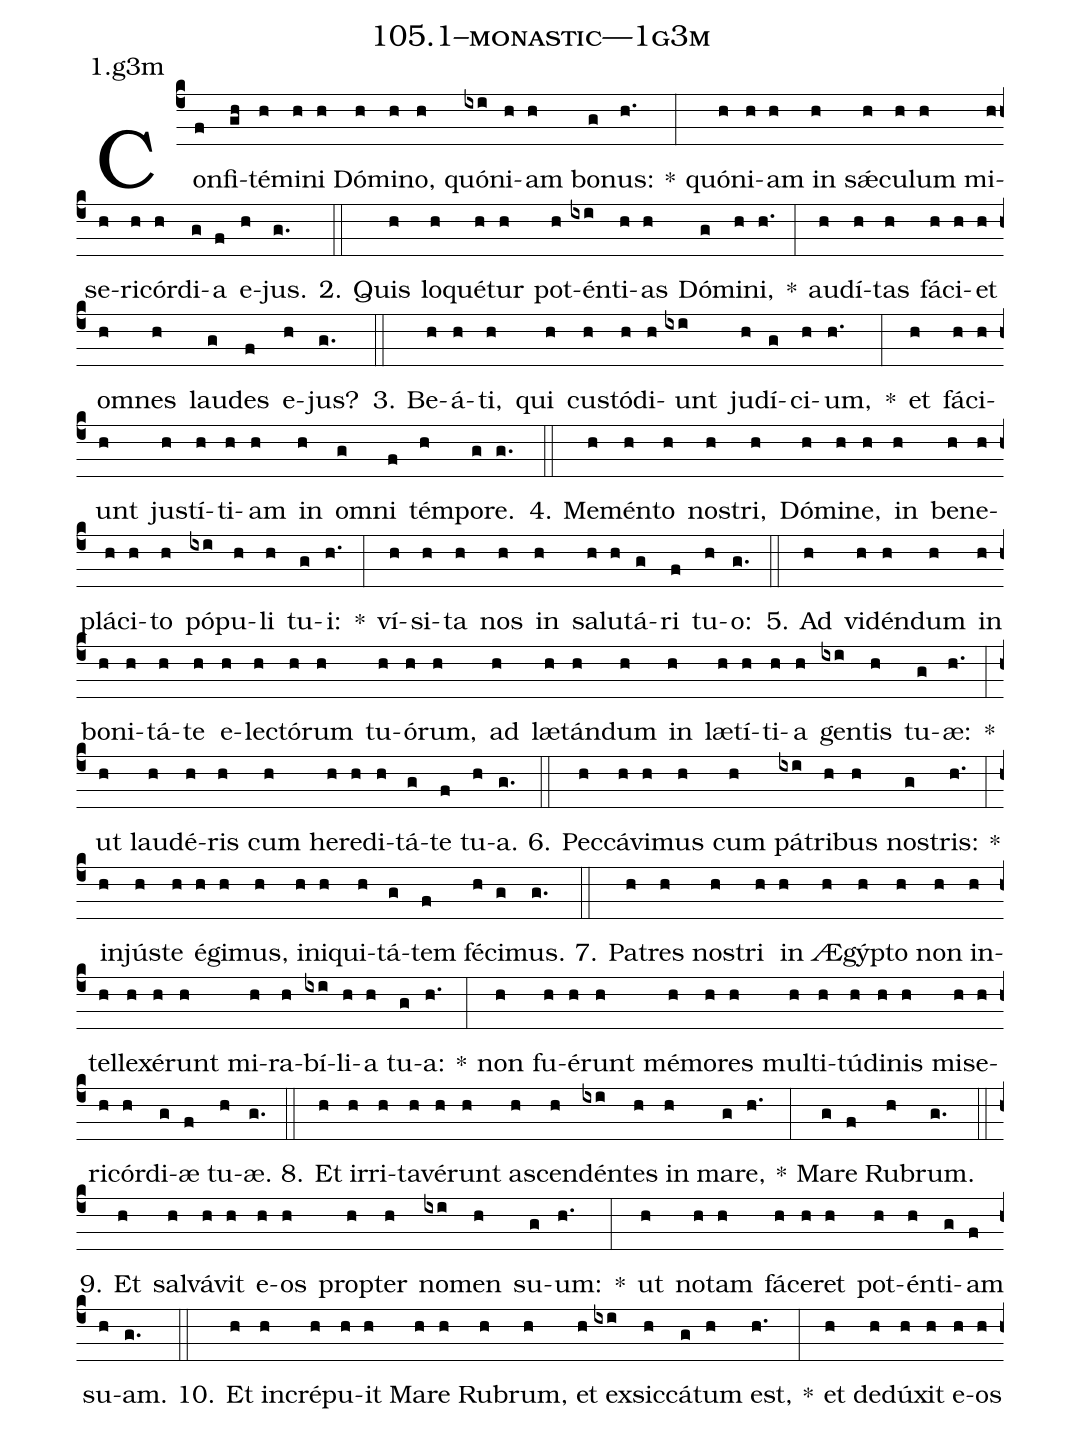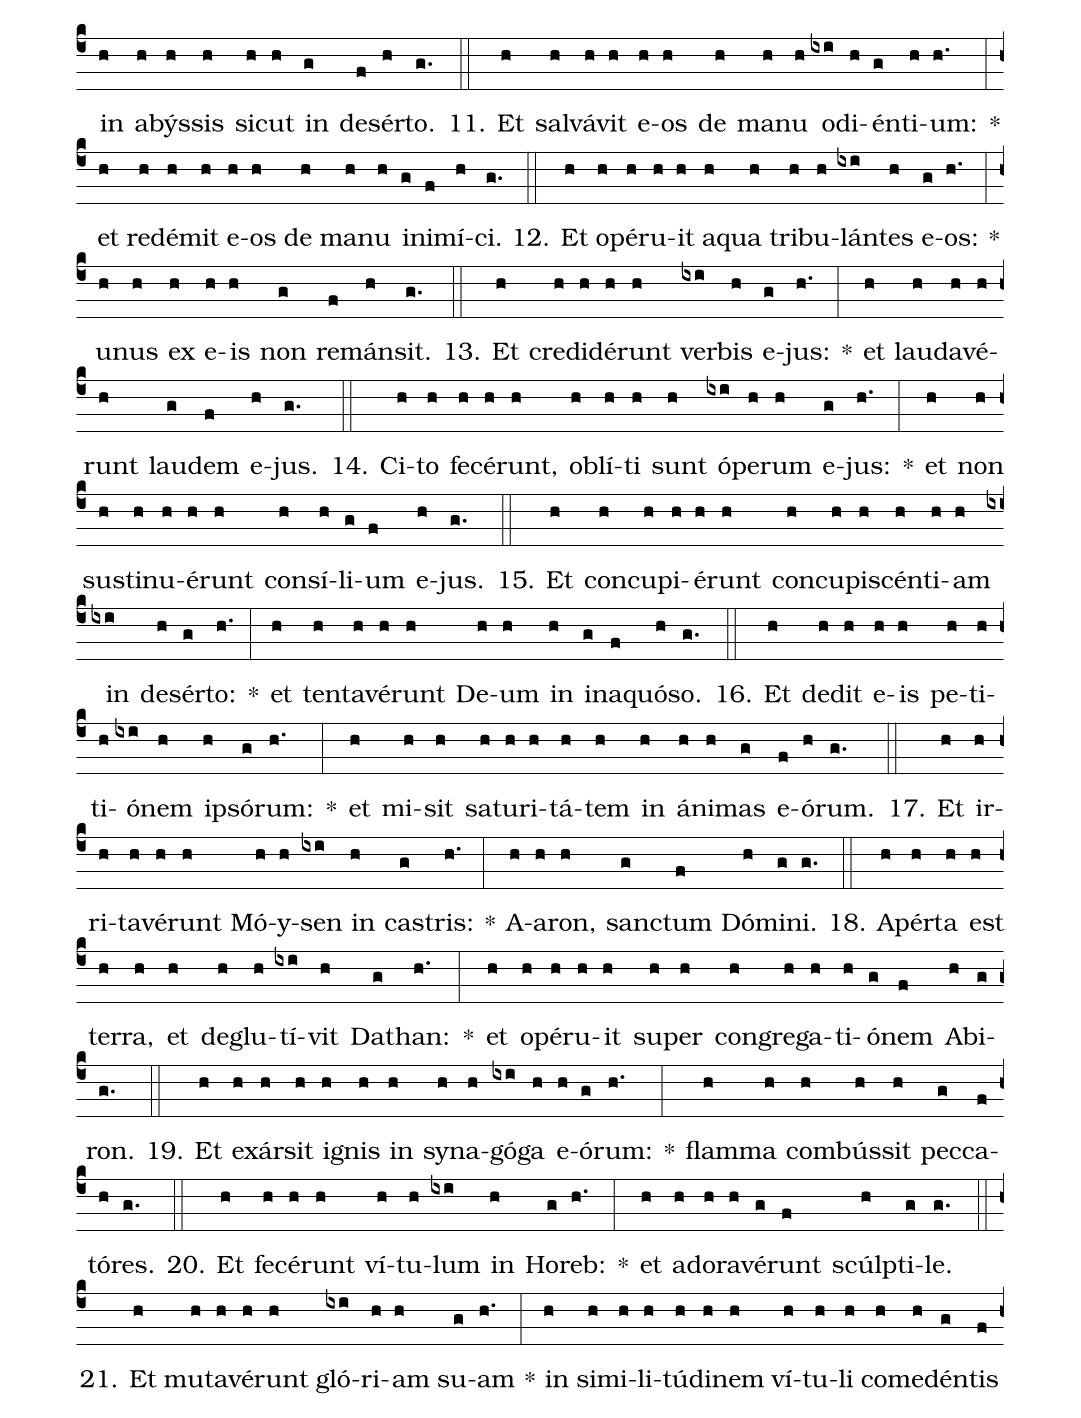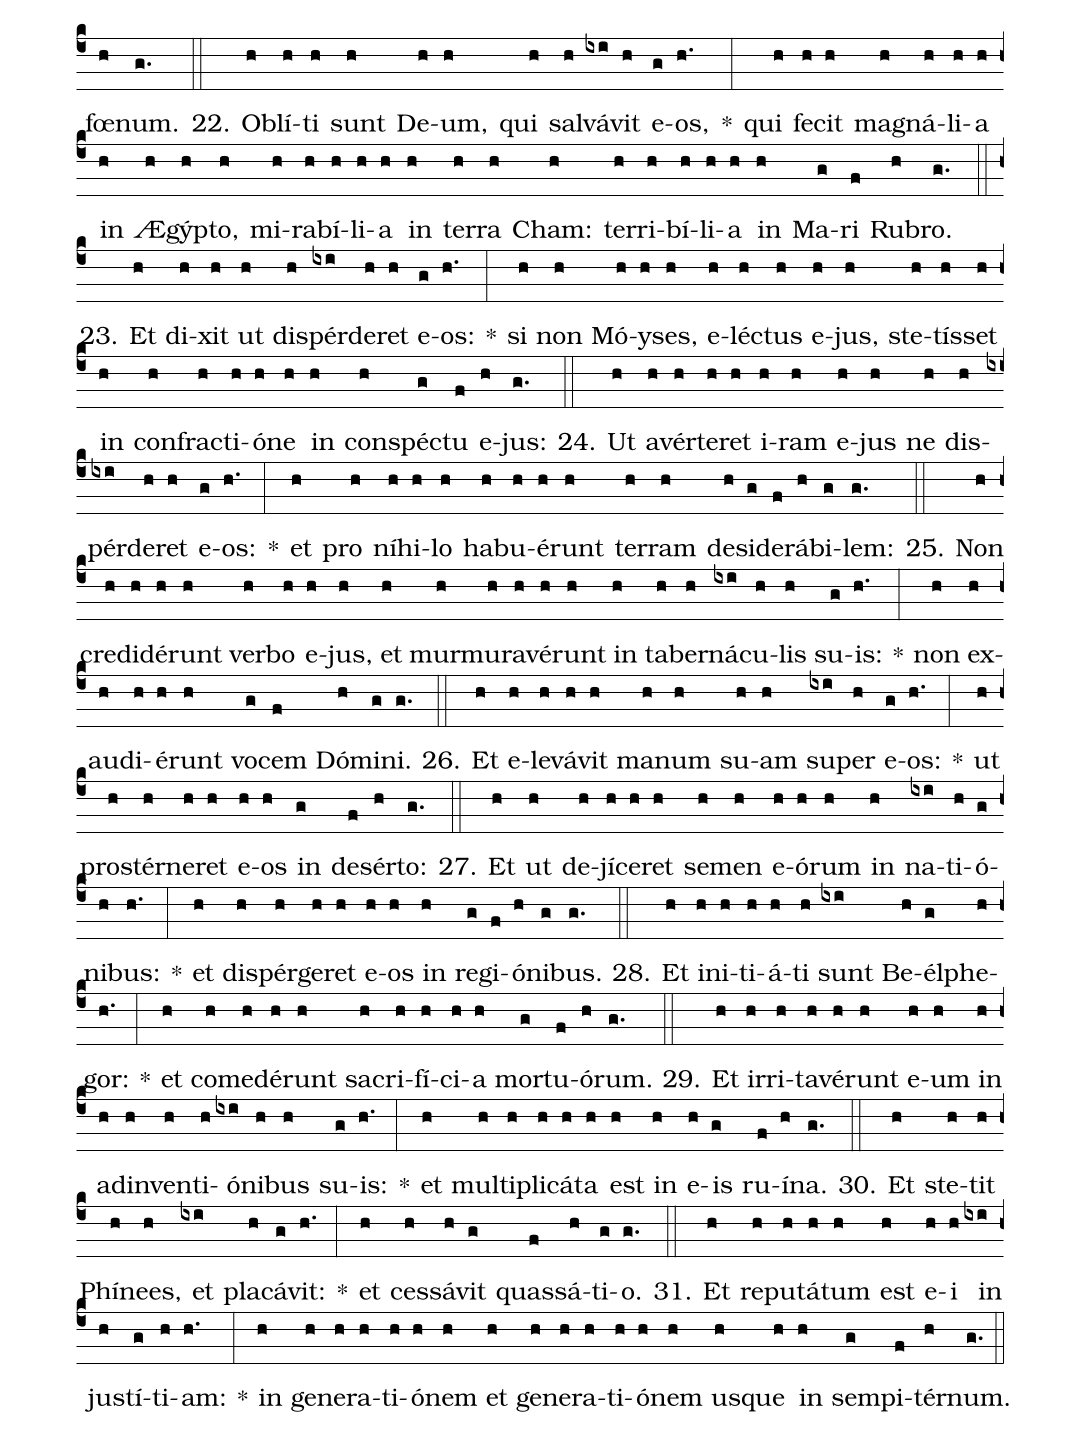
name: 105.1--monastic---1g3m;
annotation: 1.g3m;
%%
(c4)Con(f)fi(gh)té(h)mi(h)ni(h) Dó(h)mi(h)no,(h) quón(ixi)i(h)am(h) bo(g)nus:(h.) *(:) quón(h)i(h)am(h) in(h) sǽ(h)cu(h)lum(h) mi(h)se(h)ri(h)cór(h)di(g)a(f) e(h)jus.(g.) (::)
2. Quis(h) lo(h)qué(h)tur(h) pot(h)én(ixi)ti(h)as(h) Dó(g)mi(h)ni,(h.) *(:) au(h)dí(h)tas(h) fá(h)ci(h)et(h) om(h)nes(h) lau(g)des(f) e(h)jus?(g.) (::)
3. Be(h)á(h)ti,(h) qui(h) cus(h)tó(h)di(h)unt(ixi) ju(h)dí(g)ci(h)um,(h.) *(:) et(h) fá(h)ci(h)unt(h) jus(h)tí(h)ti(h)am(h) in(h) om(g)ni(f) tém(h)po(g)re.(g.) (::)
4. Me(h)mén(h)to(h) nos(h)tri,(h) Dó(h)mi(h)ne,(h) in(h) be(h)ne(h)plá(h)ci(h)to(h) pó(ixi)pu(h)li(h) tu(g)i:(h.) *(:) ví(h)si(h)ta(h) nos(h) in(h) sa(h)lu(h)tá(g)ri(f) tu(h)o:(g.) (::)
5. Ad(h) vi(h)dén(h)dum(h) in(h) bo(h)ni(h)tá(h)te(h) e(h)lec(h)tó(h)rum(h) tu(h)ó(h)rum,(h) ad(h) læ(h)tán(h)dum(h) in(h) læ(h)tí(h)ti(h)a(h) gen(ixi)tis(h) tu(g)æ:(h.) *(:) ut(h) lau(h)dé(h)ris(h) cum(h) he(h)re(h)di(h)tá(g)te(f) tu(h)a.(g.) (::)
6. Pec(h)cá(h)vi(h)mus(h) cum(h) pá(ixi)tri(h)bus(h) nos(g)tris:(h.) *(:) in(h)jús(h)te(h) é(h)gi(h)mus,(h) in(h)i(h)qui(h)tá(g)tem(f) fé(h)ci(g)mus.(g.) (::)
7. Pa(h)tres(h) nos(h)tri(h) in(h) Æ(h)gýp(h)to(h) non(h) in(h)tel(h)le(h)xé(h)runt(h) mi(h)ra(h)bí(ixi)li(h)a(h) tu(g)a:(h.) *(:) non(h) fu(h)é(h)runt(h) mé(h)mo(h)res(h) mul(h)ti(h)tú(h)di(h)nis(h) mi(h)se(h)ri(h)cór(h)di(g)æ(f) tu(h)æ.(g.) (::)
8. Et(h) ir(h)ri(h)ta(h)vé(h)runt(h) a(h)scen(h)dén(ixi)tes(h) in(h) ma(g)re,(h.) *(:) Ma(g)re(f) Ru(h)brum.(g.) (::)
9. Et(h) sal(h)vá(h)vit(h) e(h)os(h) prop(h)ter(h) no(ixi)men(h) su(g)um:(h.) *(:) ut(h) no(h)tam(h) fá(h)ce(h)ret(h) pot(h)én(h)ti(g)am(f) su(h)am.(g.) (::)
10. Et(h) in(h)cré(h)pu(h)it(h) Ma(h)re(h) Ru(h)brum,(h) et(h) ex(ixi)sic(h)cá(g)tum(h) est,(h.) *(:) et(h) de(h)dú(h)xit(h) e(h)os(h) in(h) a(h)býs(h)sis(h) sic(h)ut(h) in(g) de(f)sér(h)to.(g.) (::)
11. Et(h) sal(h)vá(h)vit(h) e(h)os(h) de(h) ma(h)nu(h) o(ixi)di(h)én(g)ti(h)um:(h.) *(:) et(h) red(h)é(h)mit(h) e(h)os(h) de(h) ma(h)nu(h) in(g)i(f)mí(h)ci.(g.) (::)
12. Et(h) o(h)pé(h)ru(h)it(h) a(h)qua(h) tri(h)bu(h)lán(ixi)tes(h) e(g)os:(h.) *(:) u(h)nus(h) ex(h) e(h)is(h) non(g) re(f)mán(h)sit.(g.) (::)
13. Et(h) cre(h)di(h)dé(h)runt(h) ver(ixi)bis(h) e(g)jus:(h.) *(:) et(h) lau(h)da(h)vé(h)runt(h) lau(g)dem(f) e(h)jus.(g.) (::)
14. Ci(h)to(h) fe(h)cé(h)runt,(h) ob(h)lí(h)ti(h) sunt(h) ó(ixi)pe(h)rum(h) e(g)jus:(h.) *(:) et(h) non(h) sus(h)ti(h)nu(h)é(h)runt(h) con(h)sí(h)li(g)um(f) e(h)jus.(g.) (::)
15. Et(h) con(h)cu(h)pi(h)é(h)runt(h) con(h)cu(h)pi(h)scén(h)ti(h)am(h) in(ixi) de(h)sér(g)to:(h.) *(:) et(h) ten(h)ta(h)vé(h)runt(h) De(h)um(h) in(h) in(g)a(f)quó(h)so.(g.) (::)
16. Et(h) de(h)dit(h) e(h)is(h) pe(h)ti(h)ti(h)ó(ixi)nem(h) ip(h)só(g)rum:(h.) *(:) et(h) mi(h)sit(h) sa(h)tu(h)ri(h)tá(h)tem(h) in(h) á(h)ni(h)mas(g) e(f)ó(h)rum.(g.) (::)
17. Et(h) ir(h)ri(h)ta(h)vé(h)runt(h) Mó(h)y(h)sen(ixi) in(h) cas(g)tris:(h.) *(:) A(h)a(h)ron,(h) sanc(g)tum(f) Dó(h)mi(g)ni.(g.) (::)
18. A(h)pér(h)ta(h) est(h) ter(h)ra,(h) et(h) de(h)glu(h)tí(ixi)vit(h) Da(g)than:(h.) *(:) et(h) o(h)pé(h)ru(h)it(h) su(h)per(h) con(h)gre(h)ga(h)ti(h)ó(g)nem(f) Ab(h)i(g)ron.(g.) (::)
19. Et(h) ex(h)ár(h)sit(h) i(h)gnis(h) in(h) sy(h)na(h)gó(ixi)ga(h) e(h)ó(g)rum:(h.) *(:) flam(h)ma(h) com(h)bús(h)sit(h) pec(g)ca(f)tó(h)res.(g.) (::)
20. Et(h) fe(h)cé(h)runt(h) ví(h)tu(h)lum(ixi) in(h) Ho(g)reb:(h.) *(:) et(h) ad(h)o(h)ra(h)vé(g)runt(f) scúlp(h)ti(g)le.(g.) (::)
21. Et(h) mu(h)ta(h)vé(h)runt(h) gló(ixi)ri(h)am(h) su(g)am(h.) *(:) in(h) si(h)mi(h)li(h)tú(h)di(h)nem(h) ví(h)tu(h)li(h) com(h)e(h)dén(g)tis(f) fœ(h)num.(g.) (::)
22. Ob(h)lí(h)ti(h) sunt(h) De(h)um,(h) qui(h) sal(h)vá(ixi)vit(h) e(g)os,(h.) *(:) qui(h) fe(h)cit(h) ma(h)gná(h)li(h)a(h) in(h) Æ(h)gýp(h)to,(h) mi(h)ra(h)bí(h)li(h)a(h) in(h) ter(h)ra(h) Cham:(h) ter(h)ri(h)bí(h)li(h)a(h) in(h) Ma(g)ri(f) Ru(h)bro.(g.) (::)
23. Et(h) di(h)xit(h) ut(h) dis(h)pér(ixi)de(h)ret(h) e(g)os:(h.) *(:) si(h) non(h) Mó(h)y(h)ses,(h) e(h)léc(h)tus(h) e(h)jus,(h) ste(h)tís(h)set(h) in(h) con(h)frac(h)ti(h)ó(h)ne(h) in(h) con(h)spéc(g)tu(f) e(h)jus:(g.) (::)
24. Ut(h) a(h)vér(h)te(h)ret(h) i(h)ram(h) e(h)jus(h) ne(h) dis(h)pér(ixi)de(h)ret(h) e(g)os:(h.) *(:) et(h) pro(h) ní(h)hi(h)lo(h) ha(h)bu(h)é(h)runt(h) ter(h)ram(h) de(h)si(g)de(f)rá(h)bi(g)lem:(g.) (::)
25. Non(h) cre(h)di(h)dé(h)runt(h) ver(h)bo(h) e(h)jus,(h) et(h) mur(h)mu(h)ra(h)vé(h)runt(h) in(h) ta(h)ber(h)ná(ixi)cu(h)lis(h) su(g)is:(h.) *(:) non(h) ex(h)au(h)di(h)é(h)runt(h) vo(g)cem(f) Dó(h)mi(g)ni.(g.) (::)
26. Et(h) e(h)le(h)vá(h)vit(h) ma(h)num(h) su(h)am(h) su(ixi)per(h) e(g)os:(h.) *(:) ut(h) pro(h)stér(h)ne(h)ret(h) e(h)os(h) in(g) de(f)sér(h)to:(g.) (::)
27. Et(h) ut(h) de(h)jí(h)ce(h)ret(h) se(h)men(h) e(h)ó(h)rum(h) in(h) na(ixi)ti(h)ó(g)ni(h)bus:(h.) *(:) et(h) di(h)spér(h)ge(h)ret(h) e(h)os(h) in(h) re(g)gi(f)ó(h)ni(g)bus.(g.) (::)
28. Et(h) in(h)i(h)ti(h)á(h)ti(h) sunt(ixi) Be(h)él(g)phe(h)gor:(h.) *(:) et(h) com(h)e(h)dé(h)runt(h) sa(h)cri(h)fí(h)ci(h)a(h) mor(g)tu(f)ó(h)rum.(g.) (::)
29. Et(h) ir(h)ri(h)ta(h)vé(h)runt(h) e(h)um(h) in(h) ad(h)in(h)ven(h)ti(h)ó(ixi)ni(h)bus(h) su(g)is:(h.) *(:) et(h) mul(h)ti(h)pli(h)cá(h)ta(h) est(h) in(h) e(h)is(g) ru(f)í(h)na.(g.) (::)
30. Et(h) ste(h)tit(h) Phí(h)nees,(h) et(ixi) pla(h)cá(g)vit:(h.) *(:) et(h) ces(h)sá(h)vit(g) quas(f)sá(h)ti(g)o.(g.) (::)
31. Et(h) re(h)pu(h)tá(h)tum(h) est(h) e(h)i(h) in(ixi) jus(h)tí(g)ti(h)am:(h.) *(:) in(h) ge(h)ne(h)ra(h)ti(h)ó(h)nem(h) et(h) ge(h)ne(h)ra(h)ti(h)ó(h)nem(h) us(h)que(h) in(h) sem(g)pi(f)tér(h)num.(g.) (::)
